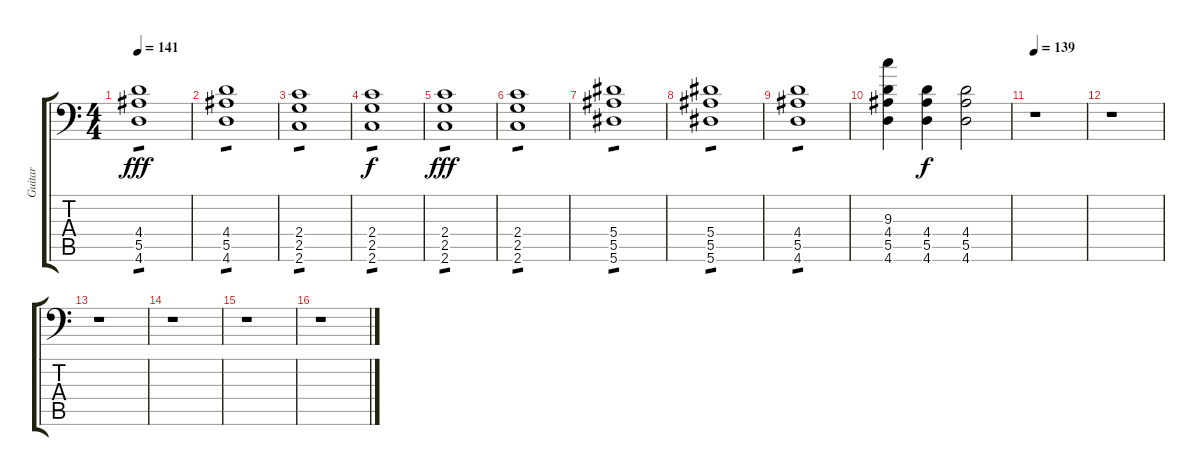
\track ("Guitar" "Guitar") {solo instrument distortionguitar}
\staff {score tabs}
\tuning (C4 G3 Eb3 Bb2 F2 Bb1) {hide}
\ts (4 4)
\tempo 141
\clef f4
\ks c
(4.4 5.5 4.6).1{tp 1 dy fff} |
(4.4 5.5 4.6).1{tp 1} |
(2.4 2.5 2.6).1{tp 1} |
(2.4 2.5 2.6).1{tp 1 dy f} |
(2.4 2.5 2.6).1{tp 1 dy fff} |
(2.4 2.5 2.6).1{tp 1} |
(5.4 5.5 5.6).1{tp 1} |
(5.4 5.5 5.6).1{tp 1} |
(4.4 5.5 4.6).1{tp 1} |
(9.3 4.4 5.5 4.6).4 (4.4 5.5 4.6).4{dy f} (4.4 5.5 4.6).2 |
\tempo 139
r.1 |
r.1 |
r.1 |
r.1 |
r.1 |
r.1
